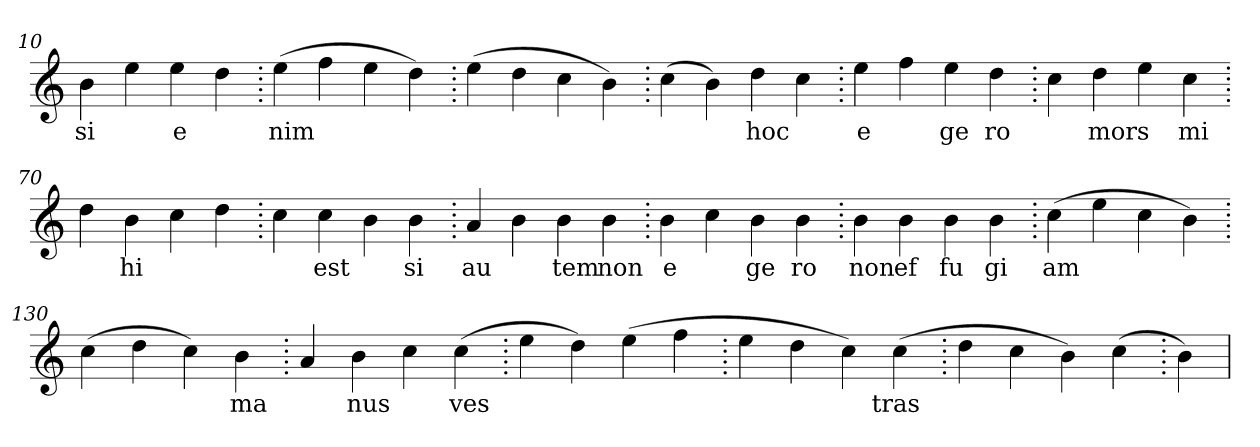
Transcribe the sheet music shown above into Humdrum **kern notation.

**kern	**text
*part1	*part1
*staff1	*staff1
*clefG2	*
=10.	=10.
4b	si
4ee	.
4ee	e
4dd	.
=20.	=20.
(>4ee	nim
4ff	.
4ee	.
4dd)	.
=30.	=30.
(>4ee	.
4dd	.
4cc	.
4b)	.
=40.	=40.
(>4cc	.
4b)	.
4dd	hoc
4cc	.
=50.	=50.
4ee	e
4ff	.
4ee	ge
4dd	ro
=60.	=60.
4cc	.
4dd	mors
4ee	.
4cc	mi
=70.	=70.
4dd	.
4b	hi
4cc	.
4dd	.
=80.	=80.
4cc	.
4cc	est
4b	.
4b	si
=90.	=90.
4a	au
4b	.
4b	tem
4b	non
=100.	=100.
4b	e
4cc	.
4b	ge
4b	ro
=110.	=110.
4b	non
4b	ef
4b	fu
4b	gi
=120.	=120.
(>4cc	am
4ee	.
4cc	.
4b)	.
=130.	=130.
(>4cc	.
4dd	.
4cc)	.
4b	ma
=140.	=140.
4a	.
4b	nus
4cc	.
(>4cc	ves
=150.	=150.
4ee	.
4dd)	.
(>4ee	.
4ff	.
=160.	=160.
4ee	.
4dd	.
4cc)	.
(>4cc	tras
=170.	=170.
4dd	.
4cc	.
4b)	.
(>4cc	.
=180.	=180.
4b)	.
=	=
*-	*-
